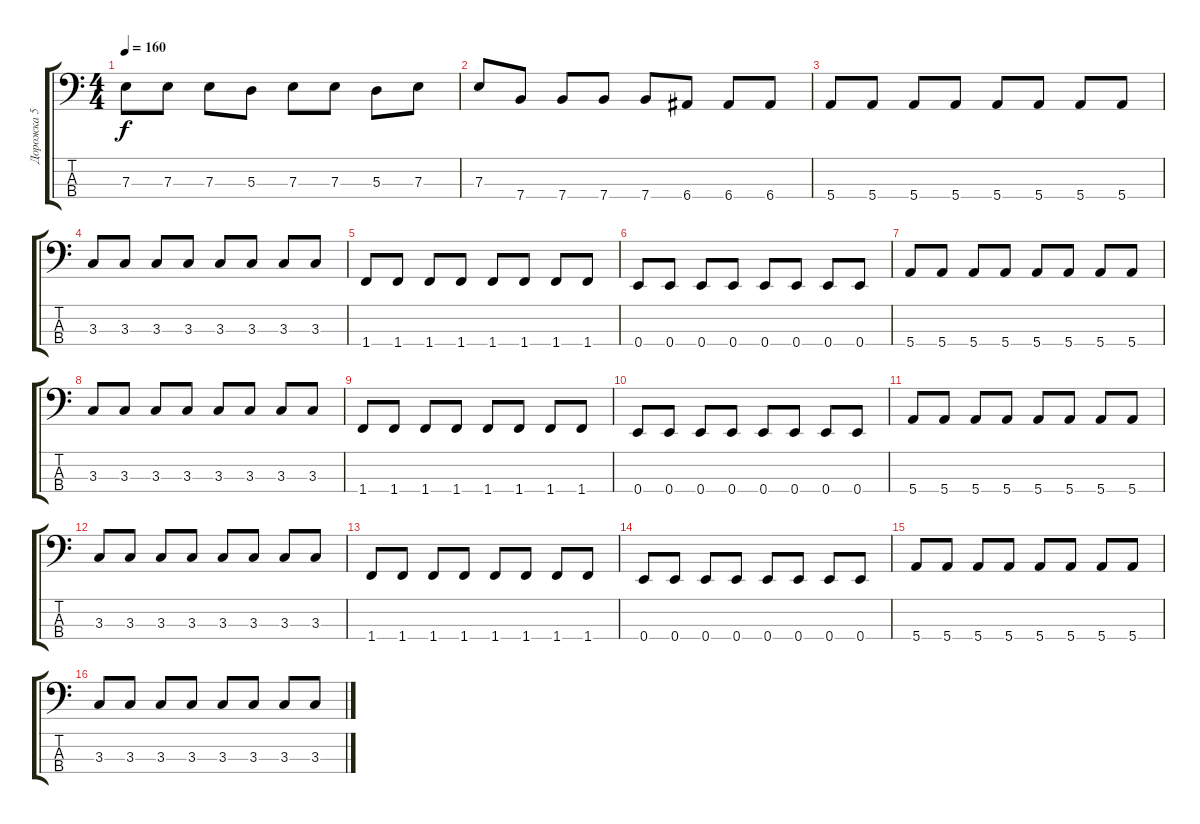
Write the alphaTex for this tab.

\track ("Дорожка 5" "Дорожка 5") {instrument electricbassfinger}
\staff {score tabs}
\tuning (G2 D2 A1 E1) {hide}
\ts (4 4)
\tempo 160
\clef f4
\ks c
7.3.8{dy f} 7.3.8 7.3.8 5.3.8 7.3.8 7.3.8 5.3.8 7.3.8 |
7.3.8 7.4.8 7.4.8 7.4.8 7.4.8 6.4.8 6.4.8 6.4.8 |
5.4.8 5.4.8 5.4.8 5.4.8 5.4.8 5.4.8 5.4.8 5.4.8 |
3.3.8 3.3.8 3.3.8 3.3.8 3.3.8 3.3.8 3.3.8 3.3.8 |
1.4.8 1.4.8 1.4.8 1.4.8 1.4.8 1.4.8 1.4.8 1.4.8 |
0.4.8 0.4.8 0.4.8 0.4.8 0.4.8 0.4.8 0.4.8 0.4.8 |
5.4.8 5.4.8 5.4.8 5.4.8 5.4.8 5.4.8 5.4.8 5.4.8 |
3.3.8 3.3.8 3.3.8 3.3.8 3.3.8 3.3.8 3.3.8 3.3.8 |
1.4.8 1.4.8 1.4.8 1.4.8 1.4.8 1.4.8 1.4.8 1.4.8 |
0.4.8 0.4.8 0.4.8 0.4.8 0.4.8 0.4.8 0.4.8 0.4.8 |
5.4.8 5.4.8 5.4.8 5.4.8 5.4.8 5.4.8 5.4.8 5.4.8 |
3.3.8 3.3.8 3.3.8 3.3.8 3.3.8 3.3.8 3.3.8 3.3.8 |
1.4.8 1.4.8 1.4.8 1.4.8 1.4.8 1.4.8 1.4.8 1.4.8 |
0.4.8 0.4.8 0.4.8 0.4.8 0.4.8 0.4.8 0.4.8 0.4.8 |
5.4.8 5.4.8 5.4.8 5.4.8 5.4.8 5.4.8 5.4.8 5.4.8 |
3.3.8 3.3.8 3.3.8 3.3.8 3.3.8 3.3.8 3.3.8 3.3.8
